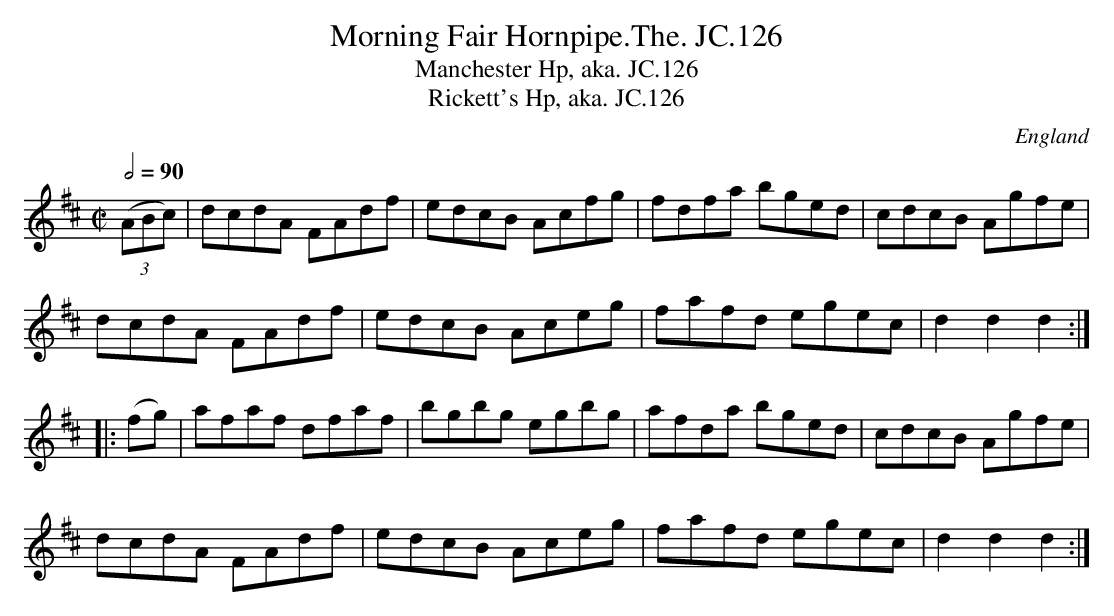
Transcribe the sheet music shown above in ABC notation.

X:1
T:Morning Fair Hornpipe.The. JC.126
T:Manchester Hp, aka. JC.126
T:Rickett's Hp, aka. JC.126
O:England
M:C|
L:1/8
Q:2/4=90
K:D major
((3ABc)|\
dcdA FAdf|edcB Acfg|fdfa bged|cdcB Agfe|!
dcdA FAdf|edcB Aceg|fafd egec|d2d2 d2:|!
|:(fg)|afaf dfaf|bgbg egbg|afda bged|cdcB Agfe|!
dcdA FAdf|edcB Aceg|fafd egec|d2d2 d2:|
